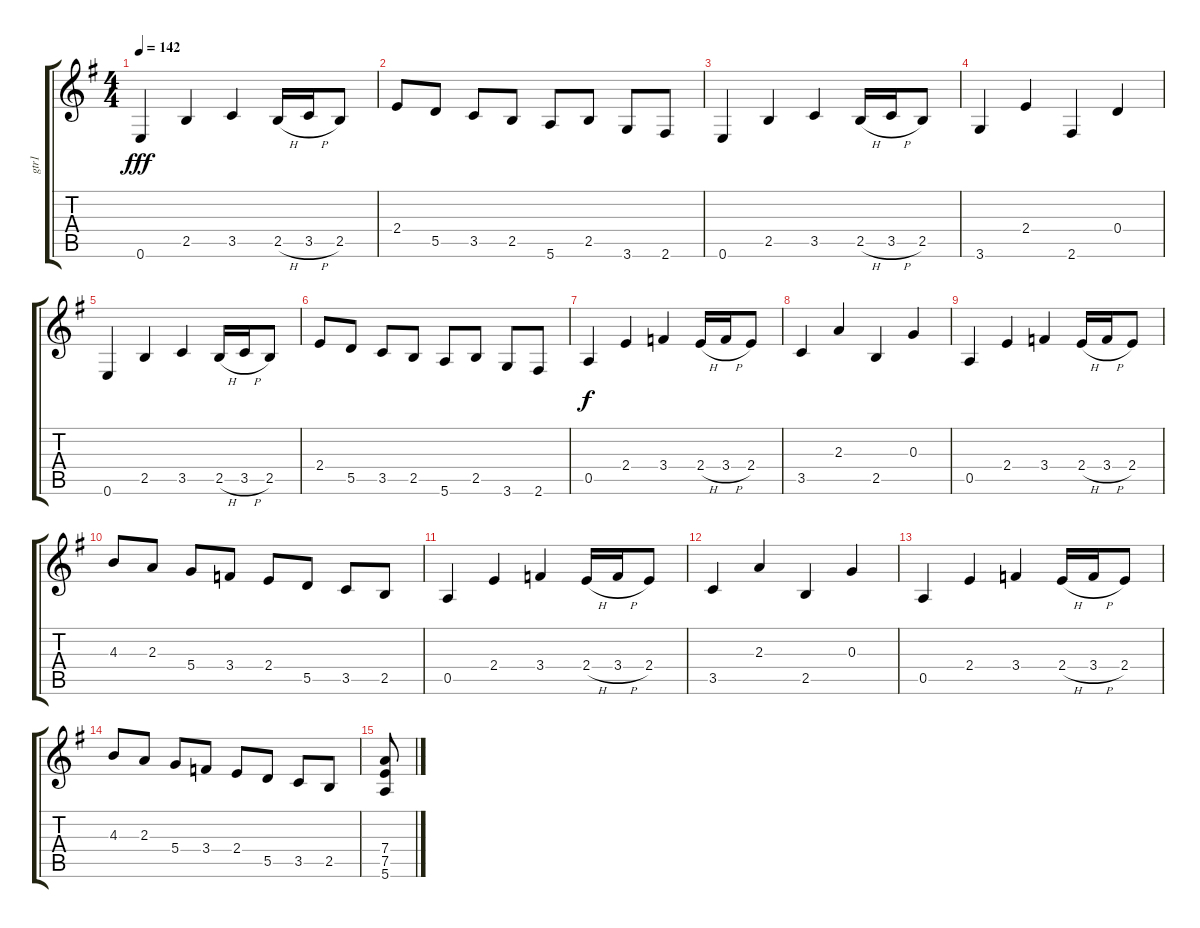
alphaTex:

\track ("gtr1" "gtr1") {instrument overdrivenguitar}
\staff {score tabs}
\tuning (E4 B3 G3 D3 A2 E2) {hide}
\ts (4 4)
\tempo 142
\clef g2
\ks g
0.6.4{dy fff} 2.5.4 3.5.4 2.5{h}.16 3.5{h}.16 2.5.8 |
2.4.8 5.5.8 3.5.8 2.5.8 5.6.8 2.5.8 3.6.8 2.6.8 |
0.6.4 2.5.4 3.5.4 2.5{h}.16 3.5{h}.16 2.5.8 |
3.6.4 2.4.4 2.6.4 0.4.4 |
0.6.4 2.5.4 3.5.4 2.5{h}.16 3.5{h}.16 2.5.8 |
2.4.8 5.5.8 3.5.8 2.5.8 5.6.8 2.5.8 3.6.8 2.6.8 |
0.5.4{dy f} 2.4.4 3.4.4 2.4{h}.16 3.4{h}.16 2.4.8 |
3.5.4 2.3.4 2.5.4 0.3.4 |
0.5.4 2.4.4 3.4.4 2.4{h}.16 3.4{h}.16 2.4.8 |
4.3.8 2.3.8 5.4.8 3.4.8 2.4.8 5.5.8 3.5.8 2.5.8 |
0.5.4 2.4.4 3.4.4 2.4{h}.16 3.4{h}.16 2.4.8 |
3.5.4 2.3.4 2.5.4 0.3.4 |
0.5.4 2.4.4 3.4.4 2.4{h}.16 3.4{h}.16 2.4.8 |
4.3.8 2.3.8 5.4.8 3.4.8 2.4.8 5.5.8 3.5.8 2.5.8 |
(7.4 7.5 5.6).8
